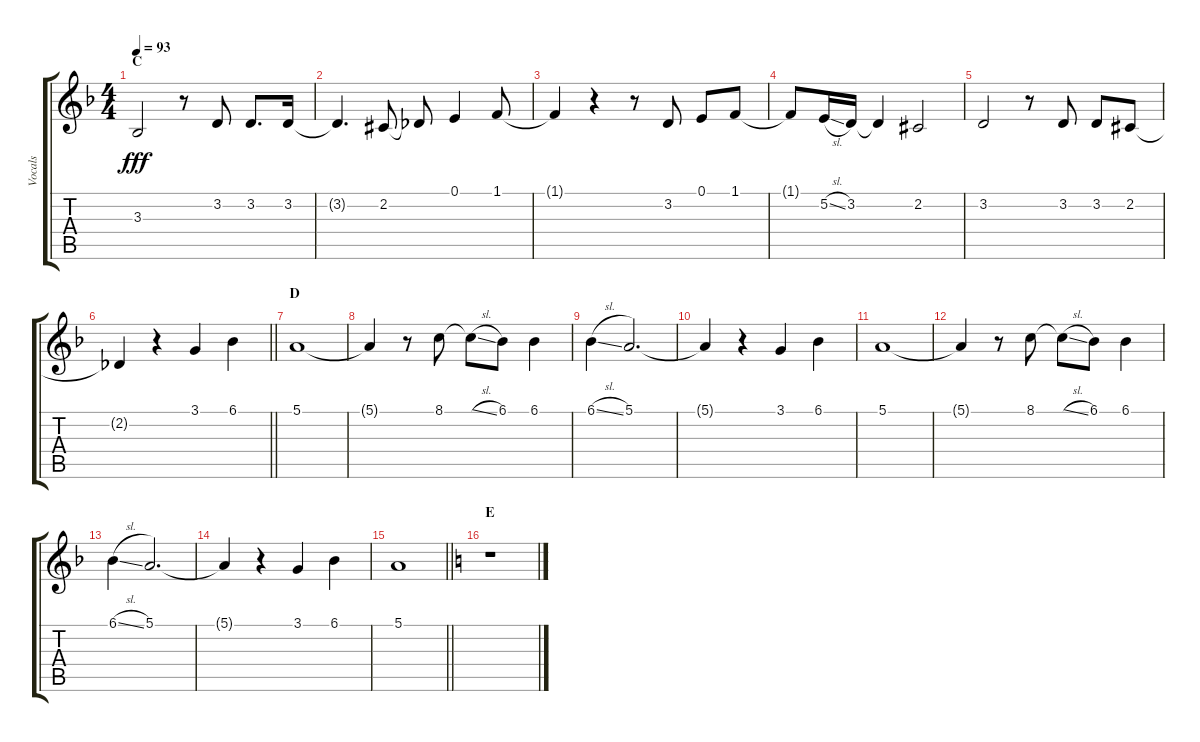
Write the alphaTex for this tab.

\track ("Vocals" "Vocals") {instrument voiceoohs}
\staff {score tabs}
\tuning (E4 B3 G3 D3 A2 E2) {hide}
\ts (4 4)
\section ("" "C")
\tempo 93
\clef g2
\ks f
3.3.2{dy fff} r.8 3.2.8 3.2.8{d} 3.2.16 |
3.2{t}.4{d} 2.2{acc #}.8 2.2{t}.8 0.1.4 1.1.8 |
1.1{t}.4 r.4 r.8 3.2.8 0.1.8 1.1.8 |
1.1{t}.8 5.2{sl}.16 3.2.16 3.2{t}.4 2.2{acc #}.2 |
3.2.2 r.8 3.2.8 3.2.8 2.2{acc #}.8 |
\barLineRight lightlight
2.2{t}.4 r.4 3.1.4 6.1.4 |
\section ("" "D")
5.1.1 |
5.1{t}.4 r.8 8.1.8 8.1{sl t}.8 6.1.8 6.1.4 |
6.1{sl}.4 5.1.2{d} |
5.1{t}.4 r.4 3.1.4 6.1.4 |
5.1.1 |
5.1{t}.4 r.8 8.1.8 8.1{sl t}.8 6.1.8 6.1.4 |
6.1{sl}.4 5.1.2{d} |
5.1{t}.4 r.4 3.1.4 6.1.4 |
\barLineRight lightlight
5.1.1 |
\section ("" "E")
\ks c
r.1
